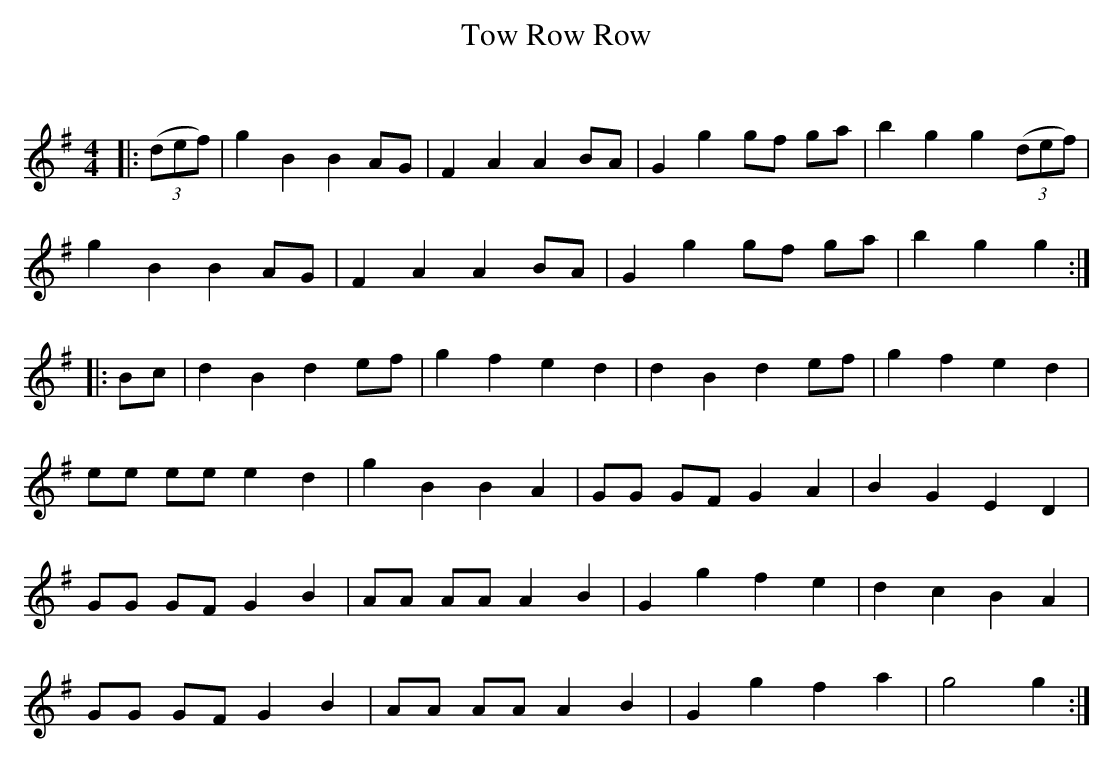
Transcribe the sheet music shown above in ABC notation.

X:1
T: Tow Row Row
C:
Q: 232
K:G
M:4/4
L:1/8
|:((3def) |g2 B2 B2 AG|F2 A2 A2 BA|G2 g2 gf ga|b2 g2 g2 ((3def) |
g2 B2 B2 AG|F2 A2 A2 BA|G2 g2 gf ga|b2 g2 g2:|
|:Bc|d2 B2 d2 ef|g2 f2 e2 d2|d2 B2 d2 ef|g2 f2 e2 d2|
ee ee e2 d2|g2 B2 B2 A2|GG GF G2 A2|B2 G2 E2 D2|
GG GF G2 B2|AA AA A2 B2|G2 g2 f2 e2|d2 c2 B2 A2|
GG GF G2 B2|AA AA A2 B2|G2 g2 f2 a2|g4 g2:|
